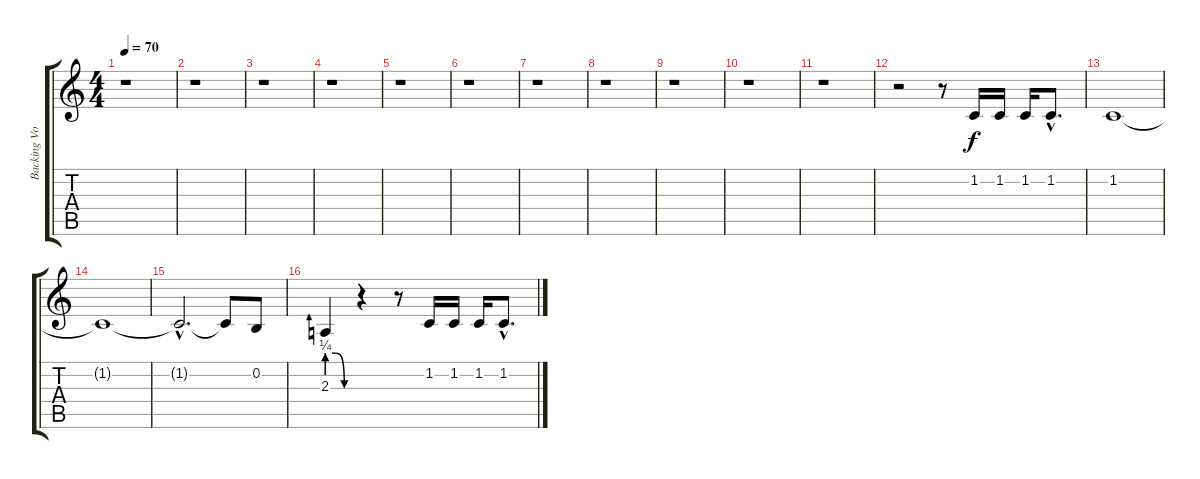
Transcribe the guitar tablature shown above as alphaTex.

\track ("Backing Vocal" "Backing Vo") {instrument sopranosax}
\staff {score tabs}
\tuning (E4 B3 G3 D3 A2 E2) {hide}
\ts (4 4)
\tempo 70
\clef g2
\ks c
r.1{dy f} |
r.1 |
r.1 |
r.1 |
r.1 |
r.1 |
r.1 |
r.1 |
r.1 |
r.1 |
r.1 |
r.2 r.8 1.2.16 1.2.16 1.2.16 1.2{hac}.8{d} |
1.2.1 |
1.2{t}.1 |
1.2{hac t}.2{d} 1.2{t}.8 0.2.8 |
2.3{be (custom 0 1 20 1 40 0 60 0)}.4 r.4 r.8 1.2.16 1.2.16 1.2.16 1.2{hac}.8{d}
